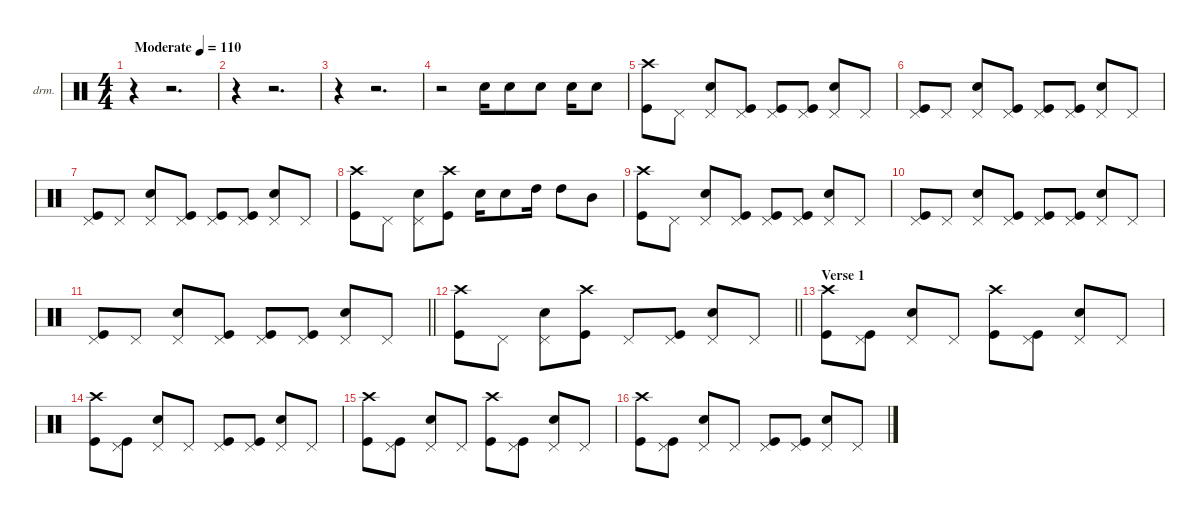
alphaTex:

\defaultSystemsLayout 4
\hideDynamics
\bracketExtendMode nobrackets
\firstSystemTrackNameOrientation horizontal
\otherSystemsTrackNameOrientation horizontal
\track ("Trommer" "drm.") {instrument percussion}
\staff {score}
\articulation defaults
\ts (4 4)
\beaming (8 2 2 2 2)
\tempo (110 "Moderate")
\clef neutral
\ks c
r.4{dy f beam Down} r.2{d beam Down} |
r.4{beam Down} r.2{d beam Down} |
r.4{beam Down} r.2{d beam Down} |
r.2{beam Down} "Snare (hit) 2".16{beam Down} "Snare (hit) 2".8{beam Down} "Snare (hit) 2".8{beam Down} "Snare (hit) 2".16{beam Down} "Snare (hit) 2".8{beam Down} |
("Crash high (hit)" "Kick (hit)").8{beam Down} "Pedal Hi-Hat (hit)".8{beam Down} ("Pedal Hi-Hat (hit)" "Snare (hit) 2").8{beam Up} ("Pedal Hi-Hat (hit)" "Kick (hit)").8{beam Up} ("Pedal Hi-Hat (hit)" "Kick (hit)").8{beam Up} ("Pedal Hi-Hat (hit)" "Kick (hit)").8{beam Up} ("Pedal Hi-Hat (hit)" "Snare (hit) 2").8{beam Up} "Pedal Hi-Hat (hit)".8{beam Up} |
("Pedal Hi-Hat (hit)" "Kick (hit)").8{beam Up} "Pedal Hi-Hat (hit)".8{beam Up} ("Pedal Hi-Hat (hit)" "Snare (hit) 2").8{beam Up} ("Pedal Hi-Hat (hit)" "Kick (hit)").8{beam Up} ("Pedal Hi-Hat (hit)" "Kick (hit)").8{beam Up} ("Pedal Hi-Hat (hit)" "Kick (hit)").8{beam Up} ("Pedal Hi-Hat (hit)" "Snare (hit) 2").8{beam Up} "Pedal Hi-Hat (hit)".8{beam Up} |
("Pedal Hi-Hat (hit)" "Kick (hit)").8{beam Up} "Pedal Hi-Hat (hit)".8{beam Up} ("Pedal Hi-Hat (hit)" "Snare (hit) 2").8{beam Up} ("Pedal Hi-Hat (hit)" "Kick (hit)").8{beam Up} ("Pedal Hi-Hat (hit)" "Kick (hit)").8{beam Up} ("Pedal Hi-Hat (hit)" "Kick (hit)").8{beam Up} ("Pedal Hi-Hat (hit)" "Snare (hit) 2").8{beam Up} "Pedal Hi-Hat (hit)".8{beam Up} |
("Crash high (hit)" "Kick (hit)").8{beam Down} "Pedal Hi-Hat (hit)".8{beam Down} ("Pedal Hi-Hat (hit)" "Snare (hit) 2").8{beam Down} ("Crash high (hit)" "Kick (hit)").8{beam Down} "Snare (hit) 2".16{beam Down} "Snare (hit) 2".8{beam Down} "High Tom (hit)".16{beam Down} "High Tom (hit)".8{beam Down} "Mid Tom (hit)".8{beam Down} |
("Crash high (hit)" "Kick (hit)").8{beam Down} "Pedal Hi-Hat (hit)".8{beam Down} ("Pedal Hi-Hat (hit)" "Snare (hit) 2").8{beam Up} ("Pedal Hi-Hat (hit)" "Kick (hit)").8{beam Up} ("Pedal Hi-Hat (hit)" "Kick (hit)").8{beam Up} ("Pedal Hi-Hat (hit)" "Kick (hit)").8{beam Up} ("Pedal Hi-Hat (hit)" "Snare (hit) 2").8{beam Up} "Pedal Hi-Hat (hit)".8{beam Up} |
("Pedal Hi-Hat (hit)" "Kick (hit)").8{beam Up} "Pedal Hi-Hat (hit)".8{beam Up} ("Pedal Hi-Hat (hit)" "Snare (hit) 2").8{beam Up} ("Pedal Hi-Hat (hit)" "Kick (hit)").8{beam Up} ("Pedal Hi-Hat (hit)" "Kick (hit)").8{beam Up} ("Pedal Hi-Hat (hit)" "Kick (hit)").8{beam Up} ("Pedal Hi-Hat (hit)" "Snare (hit) 2").8{beam Up} "Pedal Hi-Hat (hit)".8{beam Up} |
\barLineRight lightlight
("Pedal Hi-Hat (hit)" "Kick (hit)").8{beam Up} "Pedal Hi-Hat (hit)".8{beam Up} ("Pedal Hi-Hat (hit)" "Snare (hit) 2").8{beam Up} ("Pedal Hi-Hat (hit)" "Kick (hit)").8{beam Up} ("Pedal Hi-Hat (hit)" "Kick (hit)").8{beam Up} ("Pedal Hi-Hat (hit)" "Kick (hit)").8{beam Up} ("Pedal Hi-Hat (hit)" "Snare (hit) 2").8{beam Up} "Pedal Hi-Hat (hit)".8{beam Up} |
\barLineRight lightlight
("Crash high (hit)" "Kick (hit)").8{beam Down} "Pedal Hi-Hat (hit)".8{beam Down} ("Pedal Hi-Hat (hit)" "Snare (hit) 2").8{beam Down} ("Crash high (hit)" "Kick (hit)").8{beam Down} "Pedal Hi-Hat (hit)".8{beam Up} ("Pedal Hi-Hat (hit)" "Kick (hit)").8{beam Up} ("Pedal Hi-Hat (hit)" "Snare (hit) 2").8{beam Up} "Pedal Hi-Hat (hit)".8{beam Up} |
\section ("" "Verse 1")
("Crash high (hit)" "Kick (hit)").8{dy mp beam Down} ("Pedal Hi-Hat (hit)" "Kick (hit)").8{dy f beam Down} ("Pedal Hi-Hat (hit)" "Snare (hit) 2").8{beam Up} "Pedal Hi-Hat (hit)".8{beam Up} ("Crash high (hit)" "Kick (hit)").8{dy mp beam Down} ("Pedal Hi-Hat (hit)" "Kick (hit)").8{dy f beam Down} ("Pedal Hi-Hat (hit)" "Snare (hit) 2").8{beam Up} "Pedal Hi-Hat (hit)".8{beam Up} |
("Crash high (hit)" "Kick (hit)").8{dy mp beam Down} ("Pedal Hi-Hat (hit)" "Kick (hit)").8{dy f beam Down} ("Pedal Hi-Hat (hit)" "Snare (hit) 2").8{beam Up} "Pedal Hi-Hat (hit)".8{beam Up} ("Pedal Hi-Hat (hit)" "Kick (hit)").8{beam Up} ("Pedal Hi-Hat (hit)" "Kick (hit)").8{beam Up} ("Pedal Hi-Hat (hit)" "Snare (hit) 2").8{beam Up} "Pedal Hi-Hat (hit)".8{beam Up} |
("Crash high (hit)" "Kick (hit)").8{dy mp beam Down} ("Pedal Hi-Hat (hit)" "Kick (hit)").8{dy f beam Down} ("Pedal Hi-Hat (hit)" "Snare (hit) 2").8{beam Up} "Pedal Hi-Hat (hit)".8{beam Up} ("Crash high (hit)" "Kick (hit)").8{dy mp beam Down} ("Pedal Hi-Hat (hit)" "Kick (hit)").8{dy f beam Down} ("Pedal Hi-Hat (hit)" "Snare (hit) 2").8{beam Up} "Pedal Hi-Hat (hit)".8{beam Up} |
("Crash high (hit)" "Kick (hit)").8{dy mp beam Down} ("Pedal Hi-Hat (hit)" "Kick (hit)").8{dy f beam Down} ("Pedal Hi-Hat (hit)" "Snare (hit) 2").8{beam Up} "Pedal Hi-Hat (hit)".8{beam Up} ("Pedal Hi-Hat (hit)" "Kick (hit)").8{beam Up} ("Pedal Hi-Hat (hit)" "Kick (hit)").8{beam Up} ("Pedal Hi-Hat (hit)" "Snare (hit) 2").8{beam Up} "Pedal Hi-Hat (hit)".8{beam Up}
